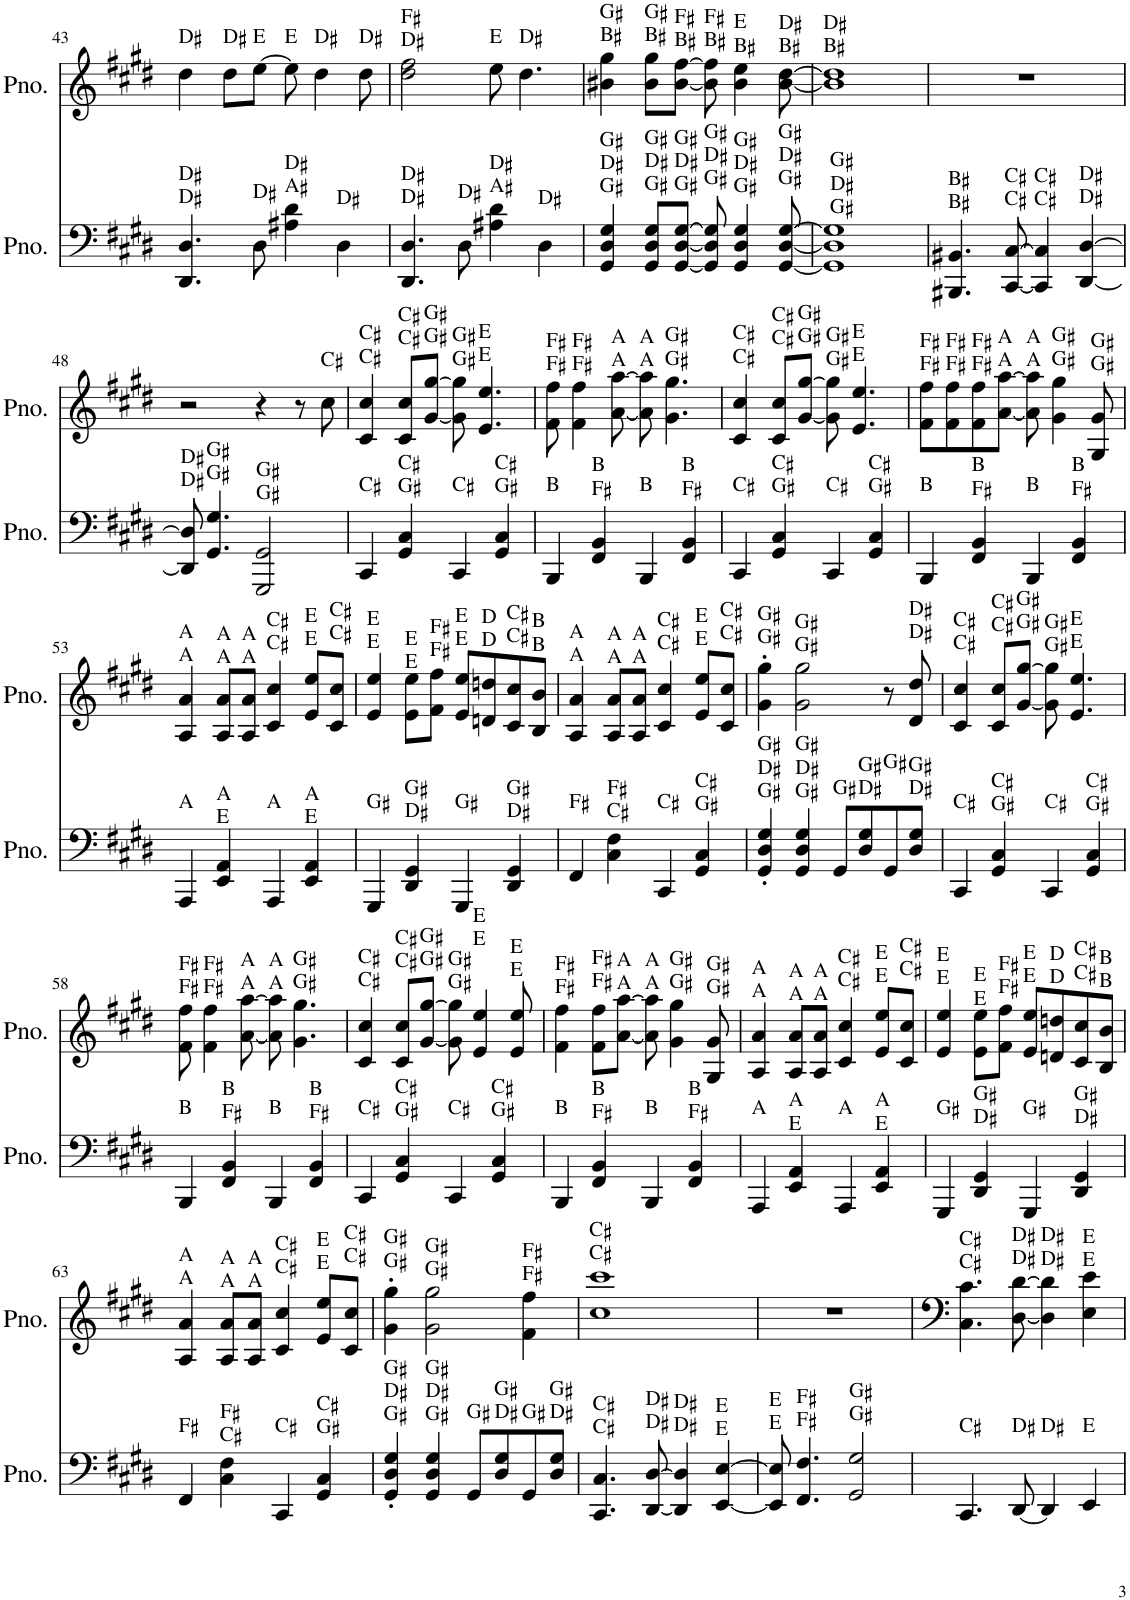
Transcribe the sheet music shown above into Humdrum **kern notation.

**kern	**kern
*part2	*part1
*staff2	*staff1
*I"Piano, LH	*I"Piano, RH
*I'Pno.	*I'Pno.
!!LO:PB:g=z
*clefG2	*clefG2
*k[f#c#g#d#]	*k[f#c#g#d#]
*M4/4	*M4/4
=43	=43
!	!LO:TX:a:t=D♯
!LO:TX:a:t=D♯	!
!LO:TX:a:t=D♯	!
4.DD#/ 4.D#/	4dd#\
!	!LO:TX:a:t=D♯
.	8dd#\L
!	!LO:TX:a:t=E
!LO:TX:a:t=D♯	!
8D#\	[8ee\J
!	!LO:TX:a:t=E
!LO:TX:a:t=D♯	!
!LO:TX:a:t=A♯	!
4A#X\ 4d#\	8ee\]
!	!LO:TX:a:t=D♯
.	4dd#\
!LO:TX:a:t=D♯	!
4D#\	.
!	!LO:TX:a:t=D♯
.	8dd#\
=44	=44
!	!LO:TX:a:t=F♯
!	!LO:TX:a:t=D♯
!LO:TX:a:t=D♯	!
!LO:TX:a:t=D♯	!
4.DD#/ 4.D#/	2dd#\ 2ff#\
!LO:TX:a:t=D♯	!
8D#\	.
!	!LO:TX:a:t=E
!LO:TX:a:t=D♯	!
!LO:TX:a:t=A♯	!
4A#X\ 4d#\	8ee\
!	!LO:TX:a:t=D♯
.	4.dd#\
!LO:TX:a:t=D♯	!
4D#\	.
=45	=45
!	!LO:TX:a:t=G♯
!	!LO:TX:a:t=B♯
!LO:TX:a:t=G♯	!
!LO:TX:a:t=D♯	!
!LO:TX:a:t=G♯	!
4GG#/ 4D#/ 4G#/	4b#X\ 4gg#\
!	!LO:TX:a:t=G♯
!	!LO:TX:a:t=B♯
!LO:TX:a:t=G♯	!
!LO:TX:a:t=D♯	!
!LO:TX:a:t=G♯	!
8GG#/ 8D#/ 8G#/L	8b#\ 8gg#\L
!	!LO:TX:a:t=F♯
!	!LO:TX:a:t=B♯
!LO:TX:a:t=G♯	!
!LO:TX:a:t=D♯	!
!LO:TX:a:t=G♯	!
[8GG#/ [8D#/ [8G#/J	[8b#\ [8ff#\J
!	!LO:TX:a:t=F♯
!	!LO:TX:a:t=B♯
!LO:TX:a:t=G♯	!
!LO:TX:a:t=D♯	!
!LO:TX:a:t=G♯	!
8GG#/] 8D#/] 8G#/]	8b#\] 8ff#\]
!	!LO:TX:a:t=E
!	!LO:TX:a:t=B♯
!LO:TX:a:t=G♯	!
!LO:TX:a:t=D♯	!
!LO:TX:a:t=G♯	!
4GG#/ 4D#/ 4G#/	4b#\ 4ee\
!	!LO:TX:a:t=D♯
!	!LO:TX:a:t=B♯
!LO:TX:a:t=G♯	!
!LO:TX:a:t=D♯	!
!LO:TX:a:t=G♯	!
[8GG#/ [8D#/ [8G#/	[8b#\ [8dd#\
=46	=46
!	!LO:TX:a:t=D♯
!	!LO:TX:a:t=B♯
!LO:TX:a:t=G♯	!
!LO:TX:a:t=D♯	!
!LO:TX:a:t=G♯	!
1GG#] 1D#] 1G#]	1b#] 1dd#]
=47	=47
!LO:TX:a:t=B♯	!
!LO:TX:a:t=B♯	!
4.BBB#X/ 4.BB#X/	1r
!LO:TX:a:t=C♯	!
!LO:TX:a:t=C♯	!
[8CC#/ [8C#/	.
!LO:TX:a:t=C♯	!
!LO:TX:a:t=C♯	!
4CC#/] 4C#/]	.
!LO:TX:a:t=D♯	!
!LO:TX:a:t=D♯	!
[4DD#/ [4D#/	.
!!LO:LB:g=z
=48	=48
!LO:TX:a:t=D♯	!
!LO:TX:a:t=D♯	!
8DD#/] 8D#/]	2r
!LO:TX:a:t=G♯	!
!LO:TX:a:t=G♯	!
4.GG#/ 4.G#/	.
!LO:TX:a:t=G♯	!
!LO:TX:a:t=G♯	!
2GGG#/ 2GG#/	4r
.	8r
!	!LO:TX:a:t=C♯
.	8cc#\
=49	=49
!	!LO:TX:a:t=C♯
!	!LO:TX:a:t=C♯
!LO:TX:a:t=C♯	!
4CC#/	4c#/ 4cc#/
!	!LO:TX:a:t=C♯
!	!LO:TX:a:t=C♯
!LO:TX:a:t=C♯	!
!LO:TX:a:t=G♯	!
4GG#/ 4C#/	8c#/ 8cc#/L
!	!LO:TX:a:t=G♯
!	!LO:TX:a:t=G♯
.	[8g#/ [8gg#/J
!	!LO:TX:a:t=G♯
!	!LO:TX:a:t=G♯
!LO:TX:a:t=C♯	!
4CC#/	8g#\] 8gg#\]
!	!LO:TX:a:t=E
!	!LO:TX:a:t=E
.	4.e/ 4.ee/
!LO:TX:a:t=C♯	!
!LO:TX:a:t=G♯	!
4GG#/ 4C#/	.
=50	=50
!	!LO:TX:a:t=F♯
!	!LO:TX:a:t=F♯
!LO:TX:a:t=B	!
4BBB/	8f#\ 8ff#\
!	!LO:TX:a:t=F♯
!	!LO:TX:a:t=F♯
.	4f#\ 4ff#\
!LO:TX:a:t=B	!
!LO:TX:a:t=F♯	!
4FF#/ 4BB/	.
!	!LO:TX:a:t=A
!	!LO:TX:a:t=A
.	[8a\ [8aa\
!	!LO:TX:a:t=A
!	!LO:TX:a:t=A
!LO:TX:a:t=B	!
4BBB/	8a\] 8aa\]
!	!LO:TX:a:t=G♯
!	!LO:TX:a:t=G♯
.	4.g#\ 4.gg#\
!LO:TX:a:t=B	!
!LO:TX:a:t=F♯	!
4FF#/ 4BB/	.
=51	=51
!	!LO:TX:a:t=C♯
!	!LO:TX:a:t=C♯
!LO:TX:a:t=C♯	!
4CC#/	4c#/ 4cc#/
!	!LO:TX:a:t=C♯
!	!LO:TX:a:t=C♯
!LO:TX:a:t=C♯	!
!LO:TX:a:t=G♯	!
4GG#/ 4C#/	8c#/ 8cc#/L
!	!LO:TX:a:t=G♯
!	!LO:TX:a:t=G♯
.	[8g#/ [8gg#/J
!	!LO:TX:a:t=G♯
!	!LO:TX:a:t=G♯
!LO:TX:a:t=C♯	!
4CC#/	8g#\] 8gg#\]
!	!LO:TX:a:t=E
!	!LO:TX:a:t=E
.	4.e/ 4.ee/
!LO:TX:a:t=C♯	!
!LO:TX:a:t=G♯	!
4GG#/ 4C#/	.
=52	=52
!	!LO:TX:a:t=F♯
!	!LO:TX:a:t=F♯
!LO:TX:a:t=B	!
4BBB/	8f#\ 8ff#\L
!	!LO:TX:a:t=F♯
!	!LO:TX:a:t=F♯
.	8f#\ 8ff#\
!	!LO:TX:a:t=F♯
!	!LO:TX:a:t=F♯
!LO:TX:a:t=B	!
!LO:TX:a:t=F♯	!
4FF#/ 4BB/	8f#\ 8ff#\
!	!LO:TX:a:t=A
!	!LO:TX:a:t=A
.	[8a\ [8aa\J
!	!LO:TX:a:t=A
!	!LO:TX:a:t=A
!LO:TX:a:t=B	!
4BBB/	8a\] 8aa\]
!	!LO:TX:a:t=G♯
!	!LO:TX:a:t=G♯
.	4g#\ 4gg#\
!LO:TX:a:t=B	!
!LO:TX:a:t=F♯	!
4FF#/ 4BB/	.
!	!LO:TX:a:t=G♯
!	!LO:TX:a:t=G♯
.	8G#/ 8g#/
!!LO:LB:g=z
=53	=53
!	!LO:TX:a:t=A
!	!LO:TX:a:t=A
!LO:TX:a:t=A	!
4AAA/	4A/ 4a/
!	!LO:TX:a:t=A
!	!LO:TX:a:t=A
!LO:TX:a:t=A	!
!LO:TX:a:t=E	!
4EE/ 4AA/	8A/ 8a/L
!	!LO:TX:a:t=A
!	!LO:TX:a:t=A
.	8A/ 8a/J
!	!LO:TX:a:t=C♯
!	!LO:TX:a:t=C♯
!LO:TX:a:t=A	!
4AAA/	4c#/ 4cc#/
!	!LO:TX:a:t=E
!	!LO:TX:a:t=E
!LO:TX:a:t=A	!
!LO:TX:a:t=E	!
4EE/ 4AA/	8e/ 8ee/L
!	!LO:TX:a:t=C♯
!	!LO:TX:a:t=C♯
.	8c#/ 8cc#/J
=54	=54
!	!LO:TX:a:t=E
!	!LO:TX:a:t=E
!LO:TX:a:t=G♯	!
4GGG#/	4e/ 4ee/
!	!LO:TX:a:t=E
!	!LO:TX:a:t=E
!LO:TX:a:t=G♯	!
!LO:TX:a:t=D♯	!
4DD#/ 4GG#/	8e\ 8ee\L
!	!LO:TX:a:t=F♯
!	!LO:TX:a:t=F♯
.	8f#\ 8ff#\J
!	!LO:TX:a:t=E
!	!LO:TX:a:t=E
!LO:TX:a:t=G♯	!
4GGG#/	8e/ 8ee/L
!	!LO:TX:a:t=D
!	!LO:TX:a:t=D
.	8dn/ 8ddn/
!	!LO:TX:a:t=C♯
!	!LO:TX:a:t=C♯
!LO:TX:a:t=G♯	!
!LO:TX:a:t=D♯	!
4DD#/ 4GG#/	8c#/ 8cc#/
!	!LO:TX:a:t=B
!	!LO:TX:a:t=B
.	8B/ 8b/J
=55	=55
!	!LO:TX:a:t=A
!	!LO:TX:a:t=A
!LO:TX:a:t=F♯	!
4FF#/	4A/ 4a/
!	!LO:TX:a:t=A
!	!LO:TX:a:t=A
!LO:TX:a:t=F♯	!
!LO:TX:a:t=C♯	!
4C#\ 4F#\	8A/ 8a/L
!	!LO:TX:a:t=A
!	!LO:TX:a:t=A
.	8A/ 8a/J
!	!LO:TX:a:t=C♯
!	!LO:TX:a:t=C♯
!LO:TX:a:t=C♯	!
4CC#/	4c#/ 4cc#/
!	!LO:TX:a:t=E
!	!LO:TX:a:t=E
!LO:TX:a:t=C♯	!
!LO:TX:a:t=G♯	!
4GG#/ 4C#/	8e/ 8ee/L
!	!LO:TX:a:t=C♯
!	!LO:TX:a:t=C♯
.	8c#/ 8cc#/J
=56	=56
!	!LO:TX:a:t=G♯
!	!LO:TX:a:t=G♯
!LO:TX:a:t=G♯	!
!LO:TX:a:t=D♯	!
!LO:TX:a:t=G♯	!
4GG#/' 4D#/' 4G#/'	4g#\' 4gg#\'
!	!LO:TX:a:t=G♯
!	!LO:TX:a:t=G♯
!LO:TX:a:t=G♯	!
!LO:TX:a:t=D♯	!
!LO:TX:a:t=G♯	!
4GG#/ 4D#/ 4G#/	2g#\ 2gg#\
!LO:TX:a:t=G♯	!
8GG#/L	.
!LO:TX:a:t=G♯	!
!LO:TX:a:t=D♯	!
8D#/ 8G#/	.
!LO:TX:a:t=G♯	!
8GG#/	8r
!	!LO:TX:a:t=D♯
!	!LO:TX:a:t=D♯
!LO:TX:a:t=G♯	!
!LO:TX:a:t=D♯	!
8D#/ 8G#/J	8d#/ 8dd#/
=57	=57
!	!LO:TX:a:t=C♯
!	!LO:TX:a:t=C♯
!LO:TX:a:t=C♯	!
4CC#/	4c#/ 4cc#/
!	!LO:TX:a:t=C♯
!	!LO:TX:a:t=C♯
!LO:TX:a:t=C♯	!
!LO:TX:a:t=G♯	!
4GG#/ 4C#/	8c#/ 8cc#/L
!	!LO:TX:a:t=G♯
!	!LO:TX:a:t=G♯
.	[8g#/ [8gg#/J
!	!LO:TX:a:t=G♯
!	!LO:TX:a:t=G♯
!LO:TX:a:t=C♯	!
4CC#/	8g#\] 8gg#\]
!	!LO:TX:a:t=E
!	!LO:TX:a:t=E
.	4.e/ 4.ee/
!LO:TX:a:t=C♯	!
!LO:TX:a:t=G♯	!
4GG#/ 4C#/	.
!!LO:LB:g=z
=58	=58
!	!LO:TX:a:t=F♯
!	!LO:TX:a:t=F♯
!LO:TX:a:t=B	!
4BBB/	8f#\ 8ff#\
!	!LO:TX:a:t=F♯
!	!LO:TX:a:t=F♯
.	4f#\ 4ff#\
!LO:TX:a:t=B	!
!LO:TX:a:t=F♯	!
4FF#/ 4BB/	.
!	!LO:TX:a:t=A
!	!LO:TX:a:t=A
.	[8a\ [8aa\
!	!LO:TX:a:t=A
!	!LO:TX:a:t=A
!LO:TX:a:t=B	!
4BBB/	8a\] 8aa\]
!	!LO:TX:a:t=G♯
!	!LO:TX:a:t=G♯
.	4.g#\ 4.gg#\
!LO:TX:a:t=B	!
!LO:TX:a:t=F♯	!
4FF#/ 4BB/	.
=59	=59
!	!LO:TX:a:t=C♯
!	!LO:TX:a:t=C♯
!LO:TX:a:t=C♯	!
4CC#/	4c#/ 4cc#/
!	!LO:TX:a:t=C♯
!	!LO:TX:a:t=C♯
!LO:TX:a:t=C♯	!
!LO:TX:a:t=G♯	!
4GG#/ 4C#/	8c#/ 8cc#/L
!	!LO:TX:a:t=G♯
!	!LO:TX:a:t=G♯
.	[8g#/ [8gg#/J
!	!LO:TX:a:t=G♯
!	!LO:TX:a:t=G♯
!LO:TX:a:t=C♯	!
4CC#/	8g#\] 8gg#\]
!	!LO:TX:a:t=E
!	!LO:TX:a:t=E
.	4e/ 4ee/
!LO:TX:a:t=C♯	!
!LO:TX:a:t=G♯	!
4GG#/ 4C#/	.
!	!LO:TX:a:t=E
!	!LO:TX:a:t=E
.	8e/ 8ee/
=60	=60
!	!LO:TX:a:t=F♯
!	!LO:TX:a:t=F♯
!LO:TX:a:t=B	!
4BBB/	4f#\ 4ff#\
!	!LO:TX:a:t=F♯
!	!LO:TX:a:t=F♯
!LO:TX:a:t=B	!
!LO:TX:a:t=F♯	!
4FF#/ 4BB/	8f#\ 8ff#\L
!	!LO:TX:a:t=A
!	!LO:TX:a:t=A
.	[8a\ [8aa\J
!	!LO:TX:a:t=A
!	!LO:TX:a:t=A
!LO:TX:a:t=B	!
4BBB/	8a\] 8aa\]
!	!LO:TX:a:t=G♯
!	!LO:TX:a:t=G♯
.	4g#\ 4gg#\
!LO:TX:a:t=B	!
!LO:TX:a:t=F♯	!
4FF#/ 4BB/	.
!	!LO:TX:a:t=G♯
!	!LO:TX:a:t=G♯
.	8G#/ 8g#/
=61	=61
!	!LO:TX:a:t=A
!	!LO:TX:a:t=A
!LO:TX:a:t=A	!
4AAA/	4A/ 4a/
!	!LO:TX:a:t=A
!	!LO:TX:a:t=A
!LO:TX:a:t=A	!
!LO:TX:a:t=E	!
4EE/ 4AA/	8A/ 8a/L
!	!LO:TX:a:t=A
!	!LO:TX:a:t=A
.	8A/ 8a/J
!	!LO:TX:a:t=C♯
!	!LO:TX:a:t=C♯
!LO:TX:a:t=A	!
4AAA/	4c#/ 4cc#/
!	!LO:TX:a:t=E
!	!LO:TX:a:t=E
!LO:TX:a:t=A	!
!LO:TX:a:t=E	!
4EE/ 4AA/	8e/ 8ee/L
!	!LO:TX:a:t=C♯
!	!LO:TX:a:t=C♯
.	8c#/ 8cc#/J
=62	=62
!	!LO:TX:a:t=E
!	!LO:TX:a:t=E
!LO:TX:a:t=G♯	!
4GGG#/	4e/ 4ee/
!	!LO:TX:a:t=E
!	!LO:TX:a:t=E
!LO:TX:a:t=G♯	!
!LO:TX:a:t=D♯	!
4DD#/ 4GG#/	8e\ 8ee\L
!	!LO:TX:a:t=F♯
!	!LO:TX:a:t=F♯
.	8f#\ 8ff#\J
!	!LO:TX:a:t=E
!	!LO:TX:a:t=E
!LO:TX:a:t=G♯	!
4GGG#/	8e/ 8ee/L
!	!LO:TX:a:t=D
!	!LO:TX:a:t=D
.	8dn/ 8ddn/
!	!LO:TX:a:t=C♯
!	!LO:TX:a:t=C♯
!LO:TX:a:t=G♯	!
!LO:TX:a:t=D♯	!
4DD#/ 4GG#/	8c#/ 8cc#/
!	!LO:TX:a:t=B
!	!LO:TX:a:t=B
.	8B/ 8b/J
!!LO:LB:g=z
=63	=63
!	!LO:TX:a:t=A
!	!LO:TX:a:t=A
!LO:TX:a:t=F♯	!
4FF#/	4A/ 4a/
!	!LO:TX:a:t=A
!	!LO:TX:a:t=A
!LO:TX:a:t=F♯	!
!LO:TX:a:t=C♯	!
4C#\ 4F#\	8A/ 8a/L
!	!LO:TX:a:t=A
!	!LO:TX:a:t=A
.	8A/ 8a/J
!	!LO:TX:a:t=C♯
!	!LO:TX:a:t=C♯
!LO:TX:a:t=C♯	!
4CC#/	4c#/ 4cc#/
!	!LO:TX:a:t=E
!	!LO:TX:a:t=E
!LO:TX:a:t=C♯	!
!LO:TX:a:t=G♯	!
4GG#/ 4C#/	8e/ 8ee/L
!	!LO:TX:a:t=C♯
!	!LO:TX:a:t=C♯
.	8c#/ 8cc#/J
=64	=64
!	!LO:TX:a:t=G♯
!	!LO:TX:a:t=G♯
!LO:TX:a:t=G♯	!
!LO:TX:a:t=D♯	!
!LO:TX:a:t=G♯	!
4GG#/' 4D#/' 4G#/'	4g#\' 4gg#\'
!	!LO:TX:a:t=G♯
!	!LO:TX:a:t=G♯
!LO:TX:a:t=G♯	!
!LO:TX:a:t=D♯	!
!LO:TX:a:t=G♯	!
4GG#/ 4D#/ 4G#/	2g#\ 2gg#\
!LO:TX:a:t=G♯	!
8GG#/L	.
!LO:TX:a:t=G♯	!
!LO:TX:a:t=D♯	!
8D#/ 8G#/	.
!	!LO:TX:a:t=F♯
!	!LO:TX:a:t=F♯
!LO:TX:a:t=G♯	!
8GG#/	4f#\ 4ff#\
!LO:TX:a:t=G♯	!
!LO:TX:a:t=D♯	!
8D#/ 8G#/J	.
=65	=65
!	!LO:TX:a:t=C♯
!	!LO:TX:a:t=C♯
!LO:TX:a:t=C♯	!
!LO:TX:a:t=C♯	!
4.CC#/ 4.C#/	1cc# 1ccc#
!LO:TX:a:t=D♯	!
!LO:TX:a:t=D♯	!
[8DD#/ [8D#/	.
!LO:TX:a:t=D♯	!
!LO:TX:a:t=D♯	!
4DD#/] 4D#/]	.
!LO:TX:a:t=E	!
!LO:TX:a:t=E	!
[4EE/ [4E/	.
=66	=66
!LO:TX:a:t=E	!
!LO:TX:a:t=E	!
8EE/] 8E/]	1r
!LO:TX:a:t=F♯	!
!LO:TX:a:t=F♯	!
4.FF#/ 4.F#/	.
!LO:TX:a:t=G♯	!
!LO:TX:a:t=G♯	!
2GG#/ 2G#/	.
=67	=67
!	!LO:TX:a:t=C♯
!	!LO:TX:a:t=C♯
!LO:TX:a:t=C♯	!
4.CC#/	4.C#\ 4.c#\
!	!LO:TX:a:t=D♯
!	!LO:TX:a:t=D♯
!LO:TX:a:t=D♯	!
[8DD#/	[8D#\ [8d#\
!	!LO:TX:a:t=D♯
!	!LO:TX:a:t=D♯
!LO:TX:a:t=D♯	!
4DD#/]	4D#\] 4d#\]
!	!LO:TX:a:t=E
!	!LO:TX:a:t=E
!LO:TX:a:t=E	!
4EE/	4E\ 4e\
=	=
*-	*-
